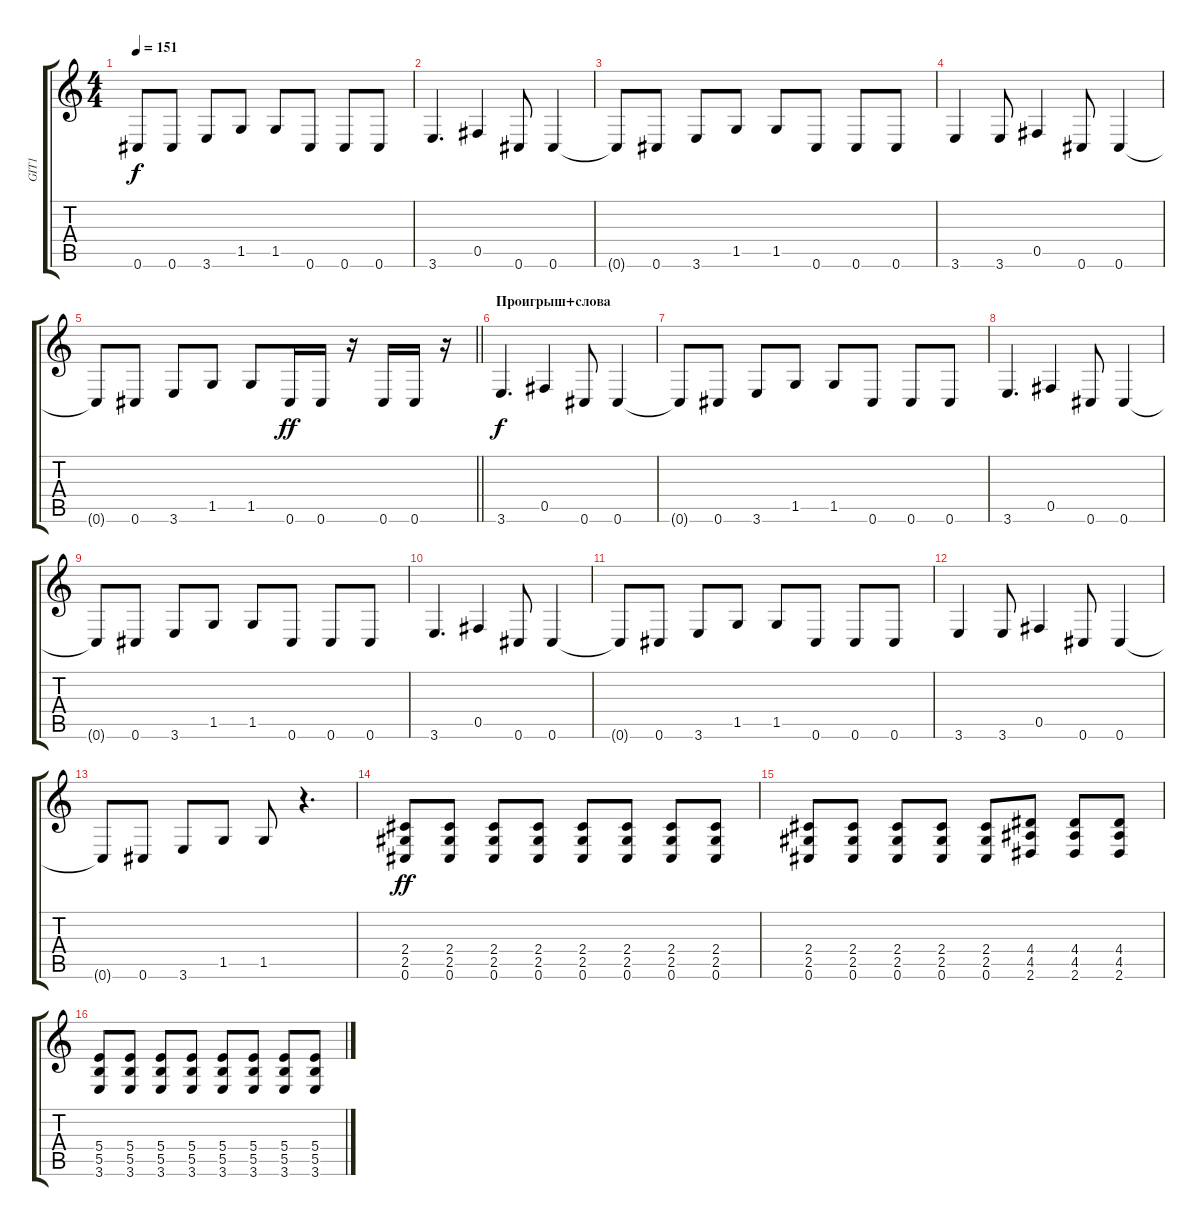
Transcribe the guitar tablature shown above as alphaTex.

\track ("GIT1" "GIT1") {instrument distortionguitar}
\staff {score tabs}
\tuning (Db4 Ab3 E3 B2 Gb2 Db2) {hide}
\ts (4 4)
\tempo 151
\clef g2
\ks c
0.6{t}.8{dy f} 0.6.8 3.6.8 1.5.8 1.5.8 0.6.8 0.6.8 0.6.8 |
3.6.4{d} 0.5.4 0.6.8 0.6.4 |
0.6{t}.8 0.6.8 3.6.8 1.5.8 1.5.8 0.6.8 0.6.8 0.6.8 |
3.6.4 3.6.8 0.5.4 0.6.8 0.6.4 |
\barLineRight lightlight
0.6{t}.8 0.6.8 3.6.8 1.5.8 1.5.8 0.6.16{dy ff} 0.6.16 r.16 0.6.16 0.6.16 r.16 |
\section ("" "Проигрыш+слова")
3.6.4{d dy f} 0.5.4 0.6.8 0.6.4 |
0.6{t}.8 0.6.8 3.6.8 1.5.8 1.5.8 0.6.8 0.6.8 0.6.8 |
3.6.4{d} 0.5.4 0.6.8 0.6.4 |
0.6{t}.8 0.6.8 3.6.8 1.5.8 1.5.8 0.6.8 0.6.8 0.6.8 |
3.6.4{d} 0.5.4 0.6.8 0.6.4 |
0.6{t}.8 0.6.8 3.6.8 1.5.8 1.5.8 0.6.8 0.6.8 0.6.8 |
3.6.4 3.6.8 0.5.4 0.6.8 0.6.4 |
0.6{t}.8 0.6.8 3.6.8 1.5.8 1.5.8 r.4{d} |
(2.4 2.5 0.6).8{dy ff} (2.4 2.5 0.6).8 (2.4 2.5 0.6).8 (2.4 2.5 0.6).8 (2.4 2.5 0.6).8 (2.4 2.5 0.6).8 (2.4 2.5 0.6).8 (2.4 2.5 0.6).8 |
(2.4 2.5 0.6).8 (2.4 2.5 0.6).8 (2.4 2.5 0.6).8 (2.4 2.5 0.6).8 (2.4 2.5 0.6).8 (4.4 4.5 2.6).8 (4.4 4.5 2.6).8 (4.4 4.5 2.6).8 |
(5.4 5.5 3.6).8 (5.4 5.5 3.6).8 (5.4 5.5 3.6).8 (5.4 5.5 3.6).8 (5.4 5.5 3.6).8 (5.4 5.5 3.6).8 (5.4 5.5 3.6).8 (5.4 5.5 3.6).8
